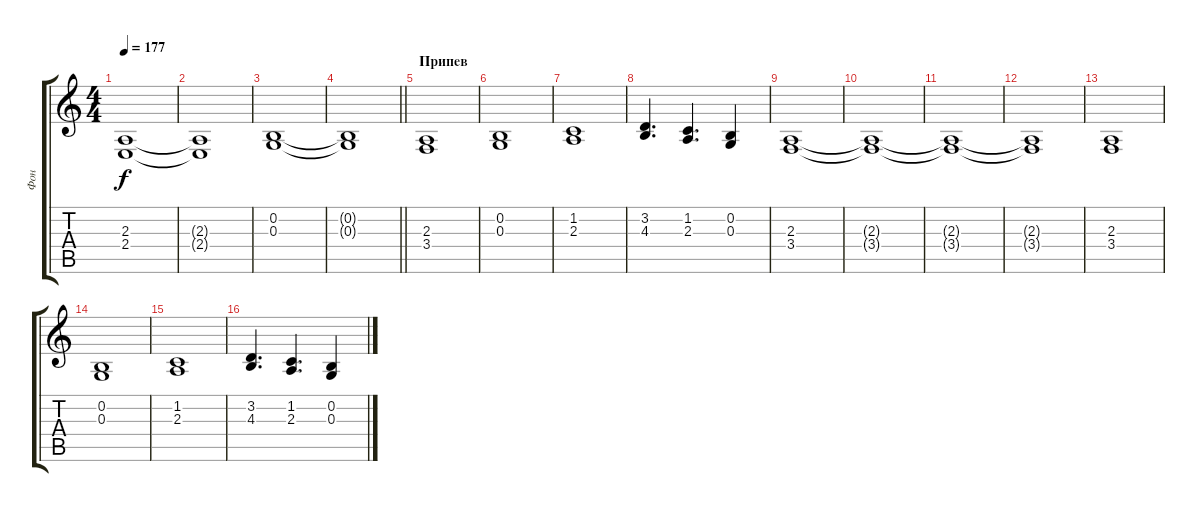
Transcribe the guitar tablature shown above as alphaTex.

\track ("Фон" "Фон") {instrument pad2warm}
\staff {score tabs}
\tuning (E4 B3 G3 D3 A2 E2) {hide}
\ts (4 4)
\tempo 177
\clef g2
\ks c
(2.3 2.4).1{dy f} |
(2.3{t} 2.4{t}).1 |
(0.2 0.3).1 |
\barLineRight lightlight
(0.2{t} 0.3{t}).1 |
\section ("" "Припев")
(2.3 3.4).1 |
(0.2 0.3).1 |
(1.2 2.3).1 |
(3.2 4.3).4{d} (1.2 2.3).4{d} (0.2 0.3).4 |
(2.3 3.4).1 |
(2.3{t} 3.4{t}).1 |
(2.3{t} 3.4{t}).1 |
(2.3{t} 3.4{t}).1 |
(2.3 3.4).1 |
(0.2 0.3).1 |
(1.2 2.3).1 |
(3.2 4.3).4{d} (1.2 2.3).4{d} (0.2 0.3).4
